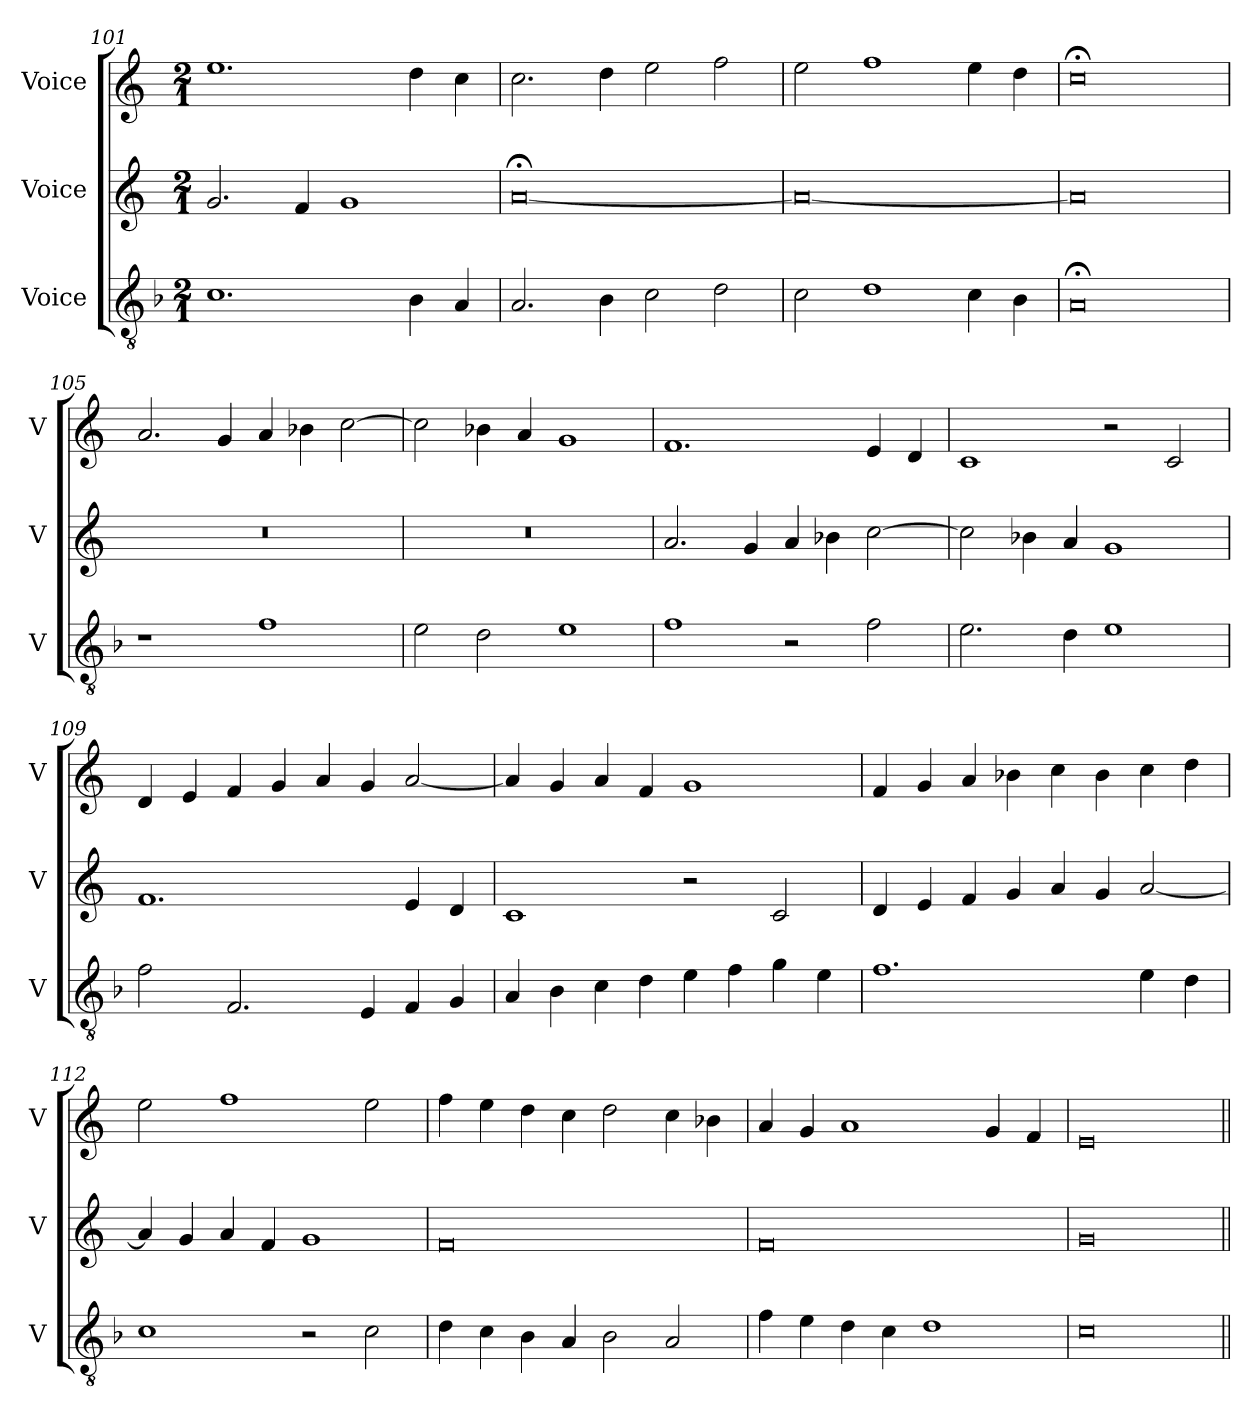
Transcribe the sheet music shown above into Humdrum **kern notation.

**kern	**kern	**kern
*part3	*part2	*part1
*staff3	*staff2	*staff1
*I"Voice	*I"Voice	*I"Voice
*I'V	*I'V	*I'V
*clefGv2	*clefG2	*clefG2
*k[b-]	*k[]	*k[]
*M2/1	*M2/1	*M2/1
=101	=101	=101
1.c	2.g/	1.ee
.	4f/	.
.	1g	.
4B-\	.	4dd\
4A/	.	4cc\
=102	=102	=102
2.A/	[0a;	2.cc\
4B-\	.	4dd\
2c\	.	2ee\
2d\	.	2ff\
=103	=103	=103
2c\	0a_	2ee\
1d	.	1ff
4c\	.	4ee\
4B-\	.	4dd\
!!LO:LB:g=z
=104	=104	=104
0A;	0a]	0cc;
=105	=105	=105
1r	0r	2.a/
.	.	4g/
1f	.	4a/
.	.	4b-X\
.	.	[2cc\
=106	=106	=106
2e\	0r	2cc\]
2d\	.	4b-X\
.	.	4a/
1e	.	1g
=107	=107	=107
1f	2.a/	1.f
.	4g/	.
2r	4a/	.
.	4b-X\	.
2f\	[2cc\	4e/
.	.	4d/
!!LO:LB:g=z
=108	=108	=108
2.e\	2cc\]	1c
.	4b-X\	.
4d\	4a/	.
1e	1g	2r
.	.	2c/
=109	=109	=109
2f\	1.f	4d/
.	.	4e/
2.F/	.	4f/
.	.	4g/
.	.	4a/
4E/	.	4g/
4F/	4e/	[2a/
4G/	4d/	.
=110	=110	=110
4A/	1c	4a/]
4B-\	.	4g/
4c\	.	4a/
4d\	.	4f/
4e\	2r	1g
4f\	.	.
4g\	2c/	.
4e\	.	.
!!LO:LB:g=z
=111	=111	=111
1.f	4d/	4f/
.	4e/	4g/
.	4f/	4a/
.	4g/	4b-X\
.	4a/	4cc\
.	4g/	4b-\
4e\	[2a/	4cc\
4d\	.	4dd\
=112	=112	=112
1c	4a/]	2ee\
.	4g/	.
.	4a/	1ff
.	4f/	.
2r	1g	.
2c\	.	2ee\
=113	=113	=113
4d\	0f	4ff\
4c\	.	4ee\
4B-\	.	4dd\
4A/	.	4cc\
2B-\	.	2dd\
2A/	.	4cc\
.	.	4b-X\
!!LO:PB:g=z
=114	=114	=114
4f\	0f	4a/
4e\	.	4g/
4d\	.	1a
4c\	.	.
1d	.	.
.	.	4g/
.	.	4f/
=115	=115	=115
0c	0g	0e
=||	=||	=||
*-	*-	*-
